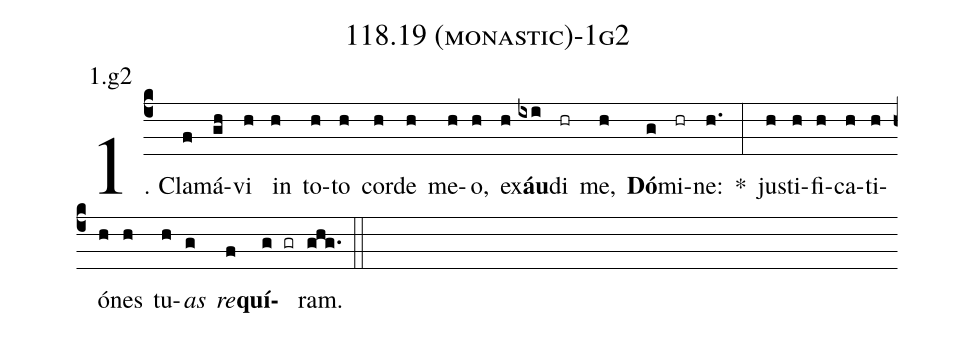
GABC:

name: 118.19 (monastic)-1g2;
annotation: 1.g2;
%%
(c4)1. Cla(f)má(gh)vi(h) in(h) to(h)to(h) cor(h)de(h) me(h)o,(h) ex(h)<b>áu</b>(ixi)di(hr) me,(h) <b>Dó</b>(g)mi(hr)ne:(h.) *(:) jus(h)ti(h)fi(h)ca(h)ti(h)ó(h)nes(h) tu(h)<i>as</i>(g) <i>re</i>(f)<b>quí</b>(g gr)ram.(ghg.) (::)
